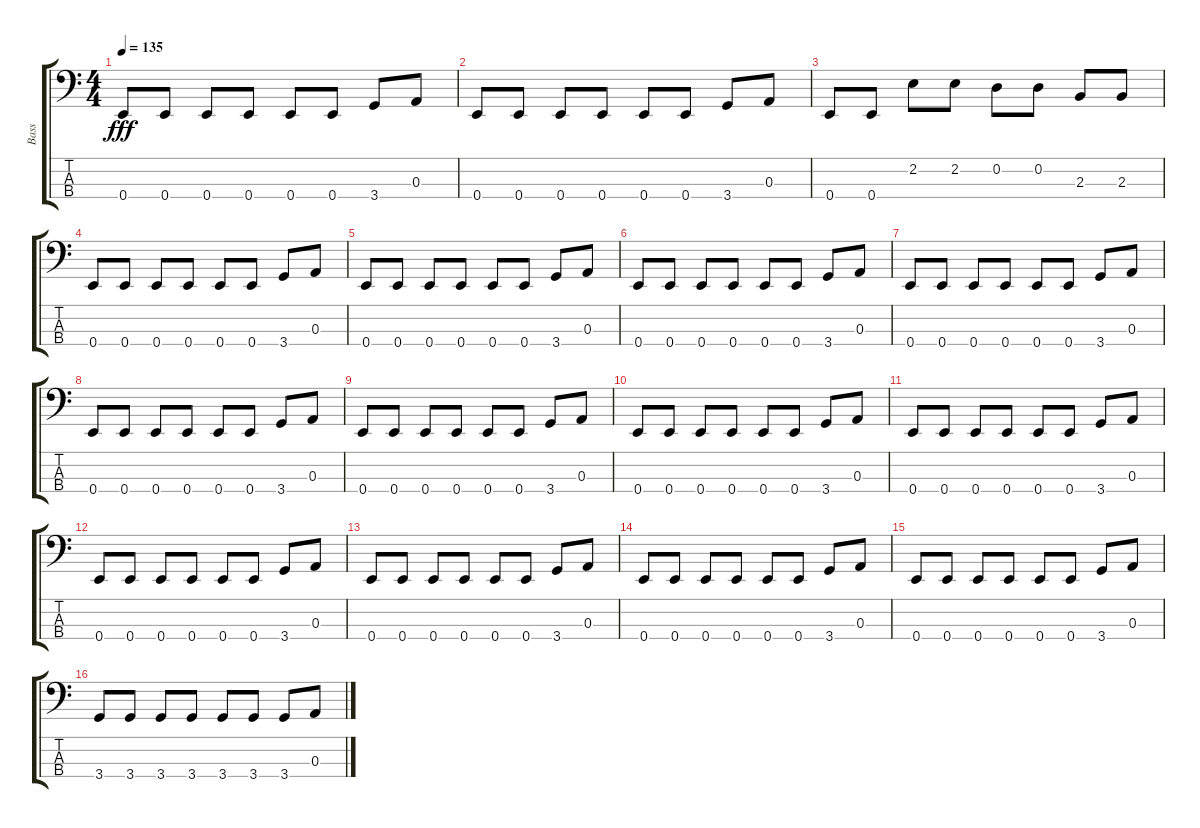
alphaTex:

\track ("Bass" "Bass") {instrument electricbassfinger}
\staff {score tabs}
\tuning (G2 D2 A1 E1) {hide}
\ts (4 4)
\tempo 135
\clef f4
\ks c
0.4.8{dy fff} 0.4.8 0.4.8 0.4.8 0.4.8 0.4.8 3.4.8 0.3.8 |
0.4.8 0.4.8 0.4.8 0.4.8 0.4.8 0.4.8 3.4.8 0.3.8 |
0.4.8 0.4.8 2.2.8 2.2.8 0.2.8 0.2.8 2.3.8 2.3.8 |
0.4.8 0.4.8 0.4.8 0.4.8 0.4.8 0.4.8 3.4.8 0.3.8 |
0.4.8 0.4.8 0.4.8 0.4.8 0.4.8 0.4.8 3.4.8 0.3.8 |
0.4.8 0.4.8 0.4.8 0.4.8 0.4.8 0.4.8 3.4.8 0.3.8 |
0.4.8 0.4.8 0.4.8 0.4.8 0.4.8 0.4.8 3.4.8 0.3.8 |
0.4.8 0.4.8 0.4.8 0.4.8 0.4.8 0.4.8 3.4.8 0.3.8 |
0.4.8 0.4.8 0.4.8 0.4.8 0.4.8 0.4.8 3.4.8 0.3.8 |
0.4.8 0.4.8 0.4.8 0.4.8 0.4.8 0.4.8 3.4.8 0.3.8 |
0.4.8 0.4.8 0.4.8 0.4.8 0.4.8 0.4.8 3.4.8 0.3.8 |
0.4.8 0.4.8 0.4.8 0.4.8 0.4.8 0.4.8 3.4.8 0.3.8 |
0.4.8 0.4.8 0.4.8 0.4.8 0.4.8 0.4.8 3.4.8 0.3.8 |
0.4.8 0.4.8 0.4.8 0.4.8 0.4.8 0.4.8 3.4.8 0.3.8 |
0.4.8 0.4.8 0.4.8 0.4.8 0.4.8 0.4.8 3.4.8 0.3.8 |
3.4.8 3.4.8 3.4.8 3.4.8 3.4.8 3.4.8 3.4.8 0.3.8
